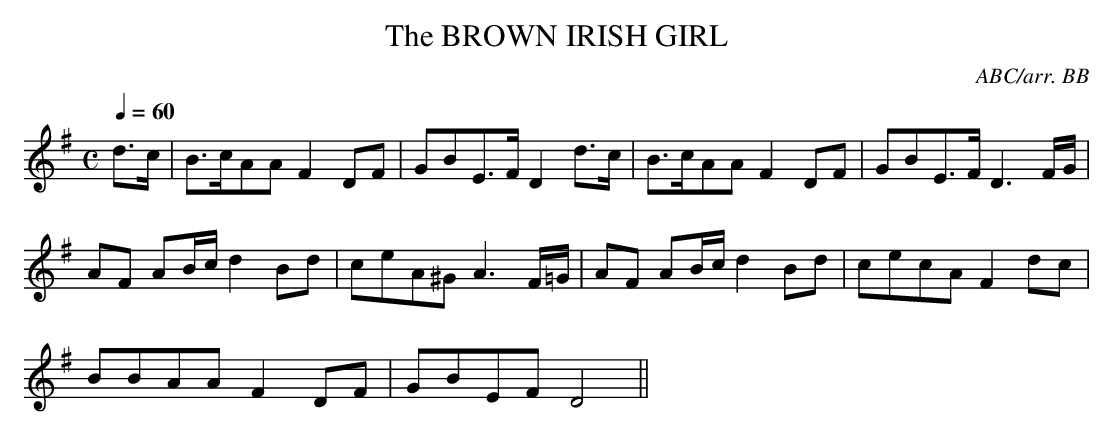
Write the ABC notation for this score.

X:1
T:BROWN IRISH GIRL, The
C:ABC/arr. BB
M:C
Q:1/4=60
K:G
d>c|B>cAA F2DF|GBE>F D2d>c|B>cAA F2DF|GBE>F D3F/G/|
AF AB/c/ d2Bd|ceA^G A3F/=G/|AF AB/c/ d2Bd|cecA F2dc|
BBAA F2DF|GBEF D4||
